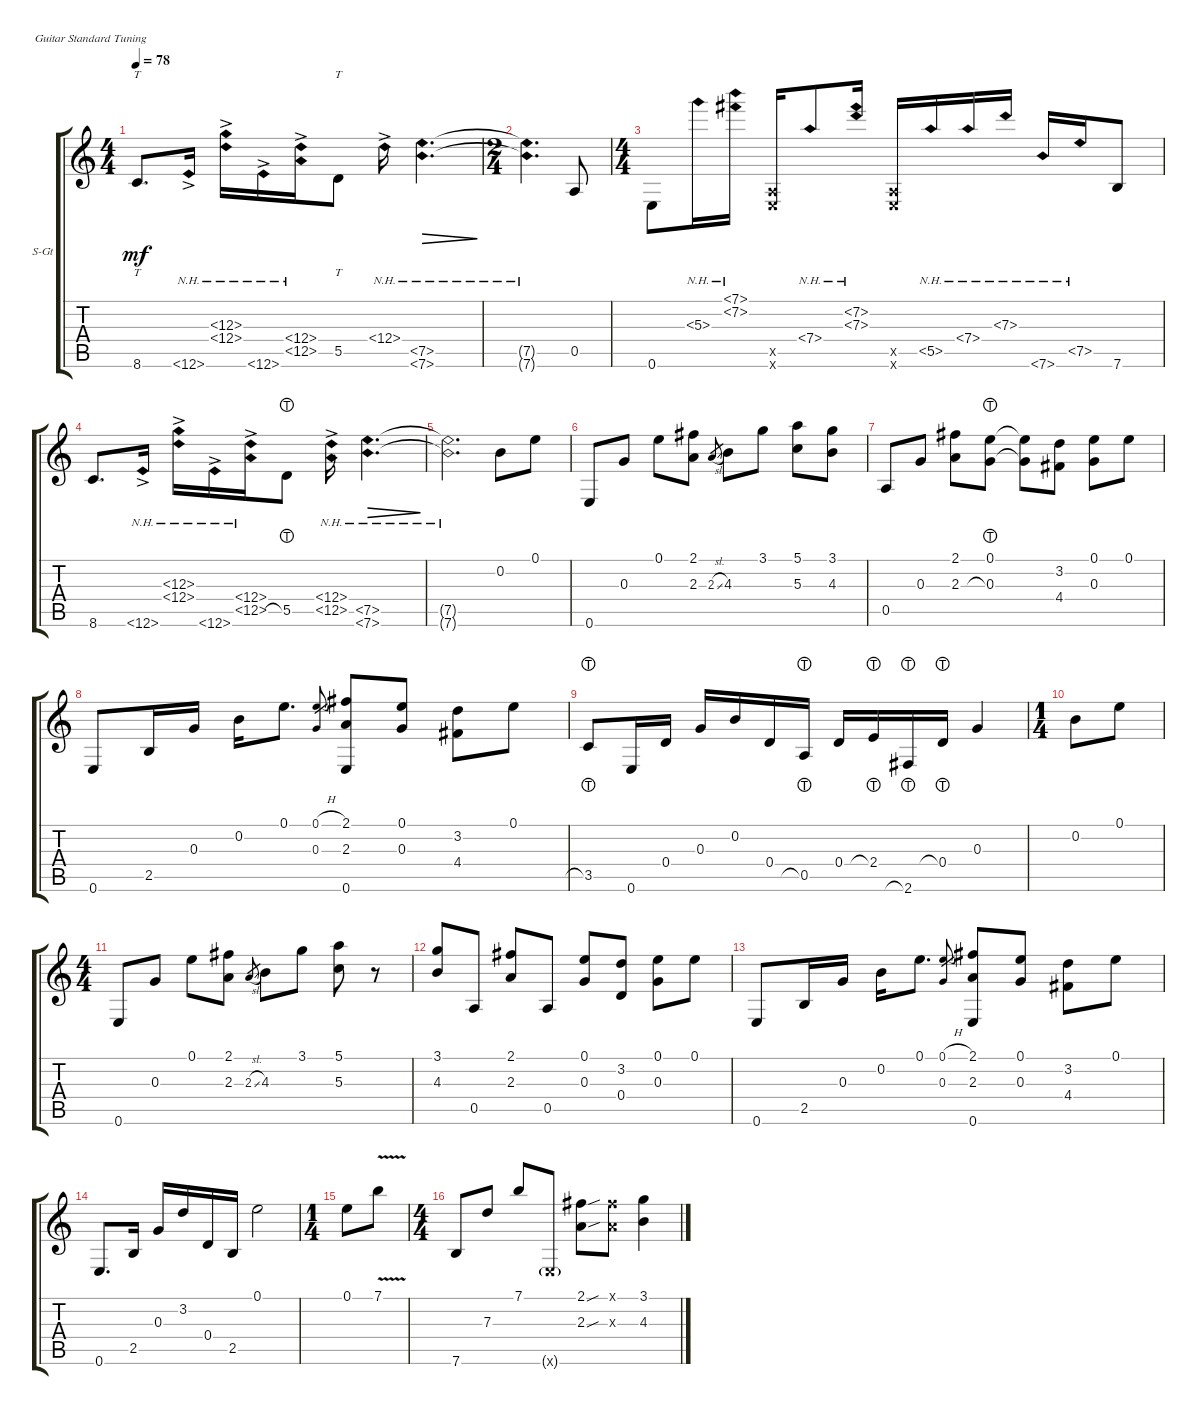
\defaultSystemsLayout 4
\bracketExtendMode groupsimilarinstruments
\firstSystemTrackNameOrientation horizontal
\otherSystemsTrackNameOrientation horizontal
\track ("Steel Guitar" "S-Gt") {instrument acousticguitarsteel}
\staff {score tabs}
\tuning (E4 B3 G3 D3 A2 E2)
\ts (4 4)
\tempo 78
\clef g2
\scale
1.03909
\ks c
8.6.8{tt d dy mf} 12.6{nh ac}.16 (12.3{nh ac} 12.4{nh}).16 12.6{nh ac}.16 (12.4{nh ac} 12.5{nh}).16 5.5.8{tt} 12.4{nh ac}.16 (7.5{nh} 7.6{nh}).4{d dec} |
\ts (2 4)
\scale
0.960908 (7.5{nh t} 7.6{nh t}).4{d} 0.5.8 |
\ts (4 4)
\scale
1.06936 0.6.8 5.3{nh}.16 (7.2{nh} 7.1{nh}).16 (0.5{x} 0.6{x}).16 7.4{nh}.8 (7.2{nh} 7.3{nh}).16 (0.5{x} 0.6{x}).16 5.5{nh}.16 7.4{nh}.16 7.3{nh}.16 7.6{nh}.16 7.5{nh}.16 7.6.8 |
\scale
0.930643 8.6.8{d} 12.6{nh ac}.16 (12.3{nh ac} 12.4{nh}).16 12.6{nh ac}.16 (12.4{nh ac} 12.5{nh}).16 5.5{lht}.8 (12.4{nh ac} 12.5{nh}).16 (7.5{nh} 7.6{nh}).4{d dec} |
\scale
1.03909 (7.5{nh t} 7.6{nh t}).2{d} 0.2.8 0.1.8 |
\scale
0.960908 0.6.8 0.3.8 0.1.8 (2.1 2.3).8 2.3{sl}.8{gr} 4.3.8 3.1.8 (5.1 5.3).8 (3.1 4.3).8 |
\scale
1.03909 0.5.8 0.3.8 (2.1 2.3).8 (0.1 0.3{lht}).8 (0.1{t} 0.3{t}).8 (3.2 4.4).8 (0.1 0.3).8 0.1.8 |
\scale
0.960908 0.6.8 2.5.16 0.3.16 0.2.16 0.1.8{d} (0.1{h} 0.3).8{gr} (2.1 2.3 0.6).8 (0.1 0.3).8 (4.4 3.2).8 0.1.8 |
\scale
1.03909 3.5{lht}.8 0.6.16 0.4.16 0.3.16 0.2.16 0.4.16 0.5{lht}.16 0.4.16 2.4{lht}.16 2.6{lht}.16 0.4{lht}.16 0.3.4 |
\ts (1 4)
\scale
0.960908 0.2.8 0.1.8 |
\ts (4 4)
\scale
1.06936 0.6.8 0.3.8 0.1.8 (2.1 2.3).8 2.3{sl}.8{gr} 4.3.8 3.1.8 (5.1 5.3).8 r.8 |
\scale
0.930643 (3.1 4.3).8 0.5.8 (2.1 2.3).8 0.5.8 (0.1 0.3).8 (0.4 3.2).8 (0.3 0.1).8 0.1.8 |
\scale
1.03909 0.6.8 2.5.16 0.3.16 0.2.16 0.1.8{d} (0.1{h} 0.3).8{gr} (2.1 2.3 0.6).8 (0.1 0.3).8 (4.4 3.2).8 0.1.8 |
\scale
0.960908 0.6.8{d} 2.5.16 0.3.16 3.2.16 0.4.16 2.5.16 0.1.2 |
\ts (1 4)
\scale
1.06936 0.1.8 7.1{v}.8 |
\ts (4 4)
\scale
0.930643 7.6.8 7.3.8 7.1.8 0.6{g x}.8 (2.1{sou} 2.3{sou}).8 (2.1{x} 2.3{x}).8 (3.1 4.3).4
